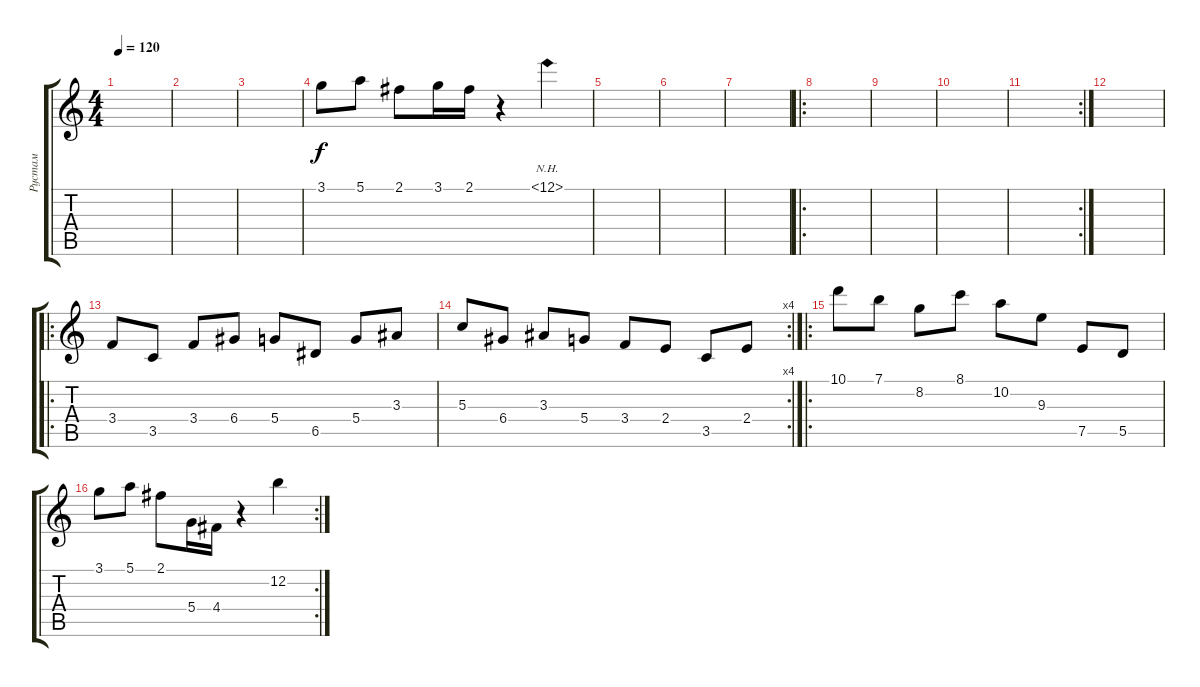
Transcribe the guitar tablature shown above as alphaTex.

\track ("Рустам" "Рустам") {instrument overdrivenguitar}
\staff {score tabs}
\tuning (E4 B3 G3 D3 A2 E2) {hide}
\ts (4 4)
\tempo 120
\clef g2
\ks c
|
|
|
3.1.8 5.1.8 2.1.8 3.1.16 2.1.16 r.4 12.1{nh}.4 |
|
|
|
\ro
|
|
|
\rc 2
|
|
\ro
3.4.8 3.5.8 3.4.8 6.4.8 5.4.8 6.5.8 5.4.8 3.3.8 |
\rc 4
5.3.8 6.4.8 3.3.8 5.4.8 3.4.8 2.4.8 3.5.8 2.4.8 |
\ro
10.1.8 7.1.8 8.2.8 8.1.8 10.2.8 9.3.8 7.5.8 5.5.8 |
\rc 2
3.1.8 5.1.8 2.1.8 5.4.16 4.4.16 r.4 12.2.4
